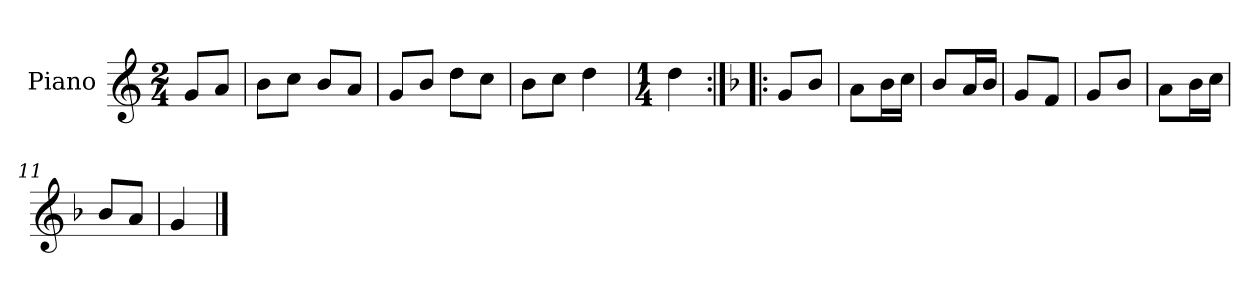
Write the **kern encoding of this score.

**kern
*part1
*staff1
*I"Piano
*I'Pno.
*clefG2
*k[]
*M2/4
=
8g/L
8a/J
=1
8b\L
8cc\J
8b/L
8a/J
=2
8g/L
8b/J
8dd\L
8cc\J
=3
8b\L
8cc\J
4dd\
=4
*M1/4
4dd\
=5:|!|:
*k[b-]
8g/L
8b-/J
=6
8a\L
16b-\L
16cc\JJ
=7
8b-/L
16a/L
16b-/JJ
=8
8g/L
8f/J
=9
8g/L
8b-/J
=10
8a\L
16b-\L
16cc\JJ
!!LO:LB:g=z
=11
8b-/L
8a/J
=12
4g/
==
*-
